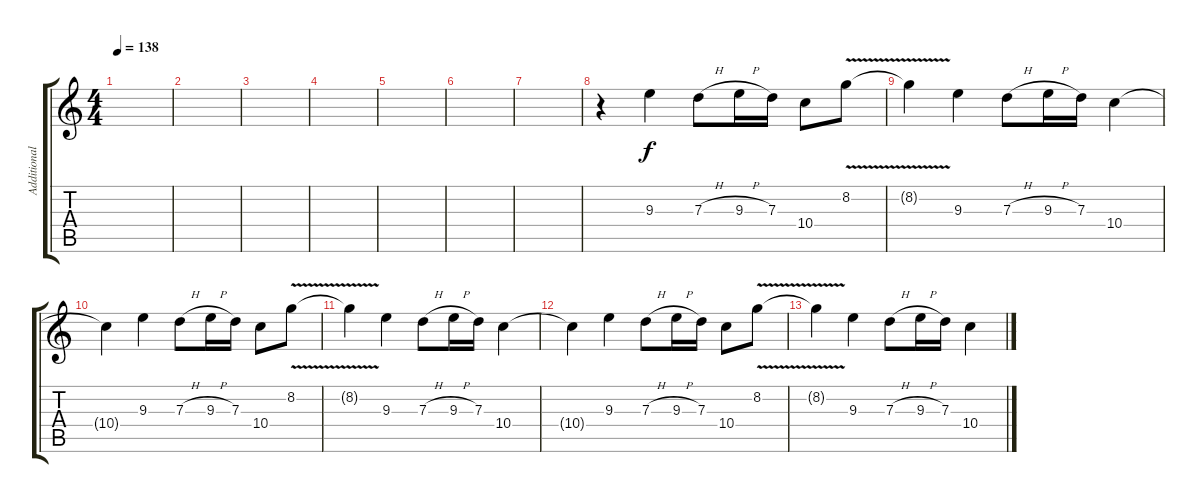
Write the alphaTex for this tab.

\track ("Additional Guitar" "Additional") {instrument overdrivenguitar}
\staff {score tabs}
\tuning (E4 B3 G3 D3 A2 E2) {hide}
\ts (4 4)
\tempo 138
\clef g2
\ks c
|
|
|
|
|
|
|
r.4 9.3.4 7.3{h}.8 9.3{h}.16 7.3.16 10.4.8 8.2{v}.8 |
8.2{t}.4 9.3.4 7.3{h}.8 9.3{h}.16 7.3.16 10.4.4 |
10.4{t}.4 9.3.4 7.3{h}.8 9.3{h}.16 7.3.16 10.4.8 8.2{v}.8 |
8.2{t}.4 9.3.4 7.3{h}.8 9.3{h}.16 7.3.16 10.4.4 |
10.4{t}.4 9.3.4 7.3{h}.8 9.3{h}.16 7.3.16 10.4.8 8.2{v}.8 |
8.2{t}.4 9.3.4 7.3{h}.8 9.3{h}.16 7.3.16 10.4.4
